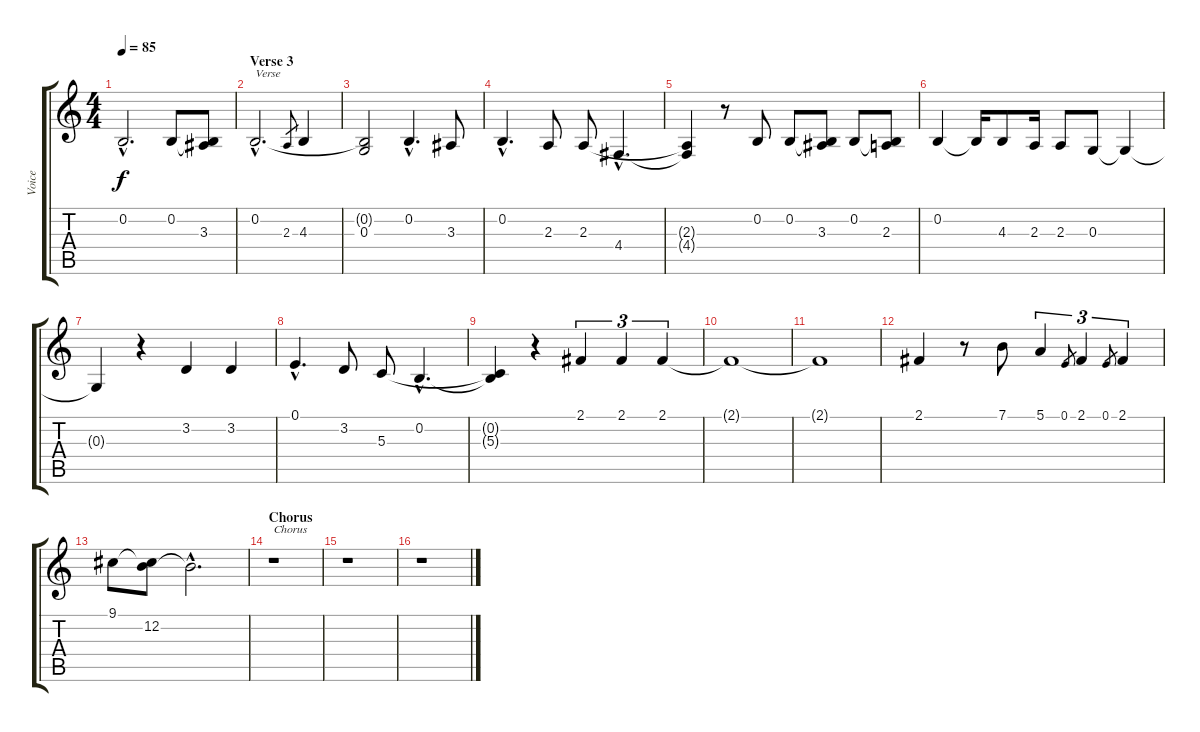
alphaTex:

\track ("Voice" "Voice") {instrument mutedtrumpet}
\staff {score tabs}
\tuning (E4 B3 G3 D3 A2 E2) {hide}
\ts (4 4)
\tempo 85
\clef g2
\ks c
0.2{hac t}.2{d dy f} 0.2.8 (0.2{t} 3.3).8 |
\section ("" "Verse 3")
0.2{hac}.2{d txt "Verse"} 2.3.8{gr} 4.3.4 |
(0.2{t} 0.3).2 0.2{hac}.4{d} 3.3.8 |
0.2{hac}.4{d} 2.3.8 2.3.8 4.4{hac}.4{d} |
(2.3{t} 4.4{t}).4 r.8 0.2.8 0.2.8 (0.2{t} 3.3).8 0.2.8 (0.2{t} 2.3).8 |
0.2.4 0.2{t}.16 4.3.8 2.3.16 2.3.8 0.3.8 0.3{t}.4 |
0.3{t}.4 r.4 3.2.4 3.2.4 |
0.1{hac}.4{d} 3.2.8 5.3.8 0.2{hac}.4{d} |
(0.2{t} 5.3{t}).4 r.4 2.1.4{tu (3 2)} 2.1.4{tu (3 2)} 2.1.4{tu (3 2)} |
2.1{t}.1 |
2.1{t}.1 |
2.1.4 r.8 7.1.8 5.1.4{tu (3 2)} 0.1.8{gr} 2.1.4{tu (3 2)} 0.1.8{gr} 2.1.4{tu (3 2)} |
9.1.8 (9.1{t} 12.2).8 12.2{hac t}.2{d} |
\section ("" "Chorus")
r.1{txt "Chorus"} |
r.1 |
r.1
